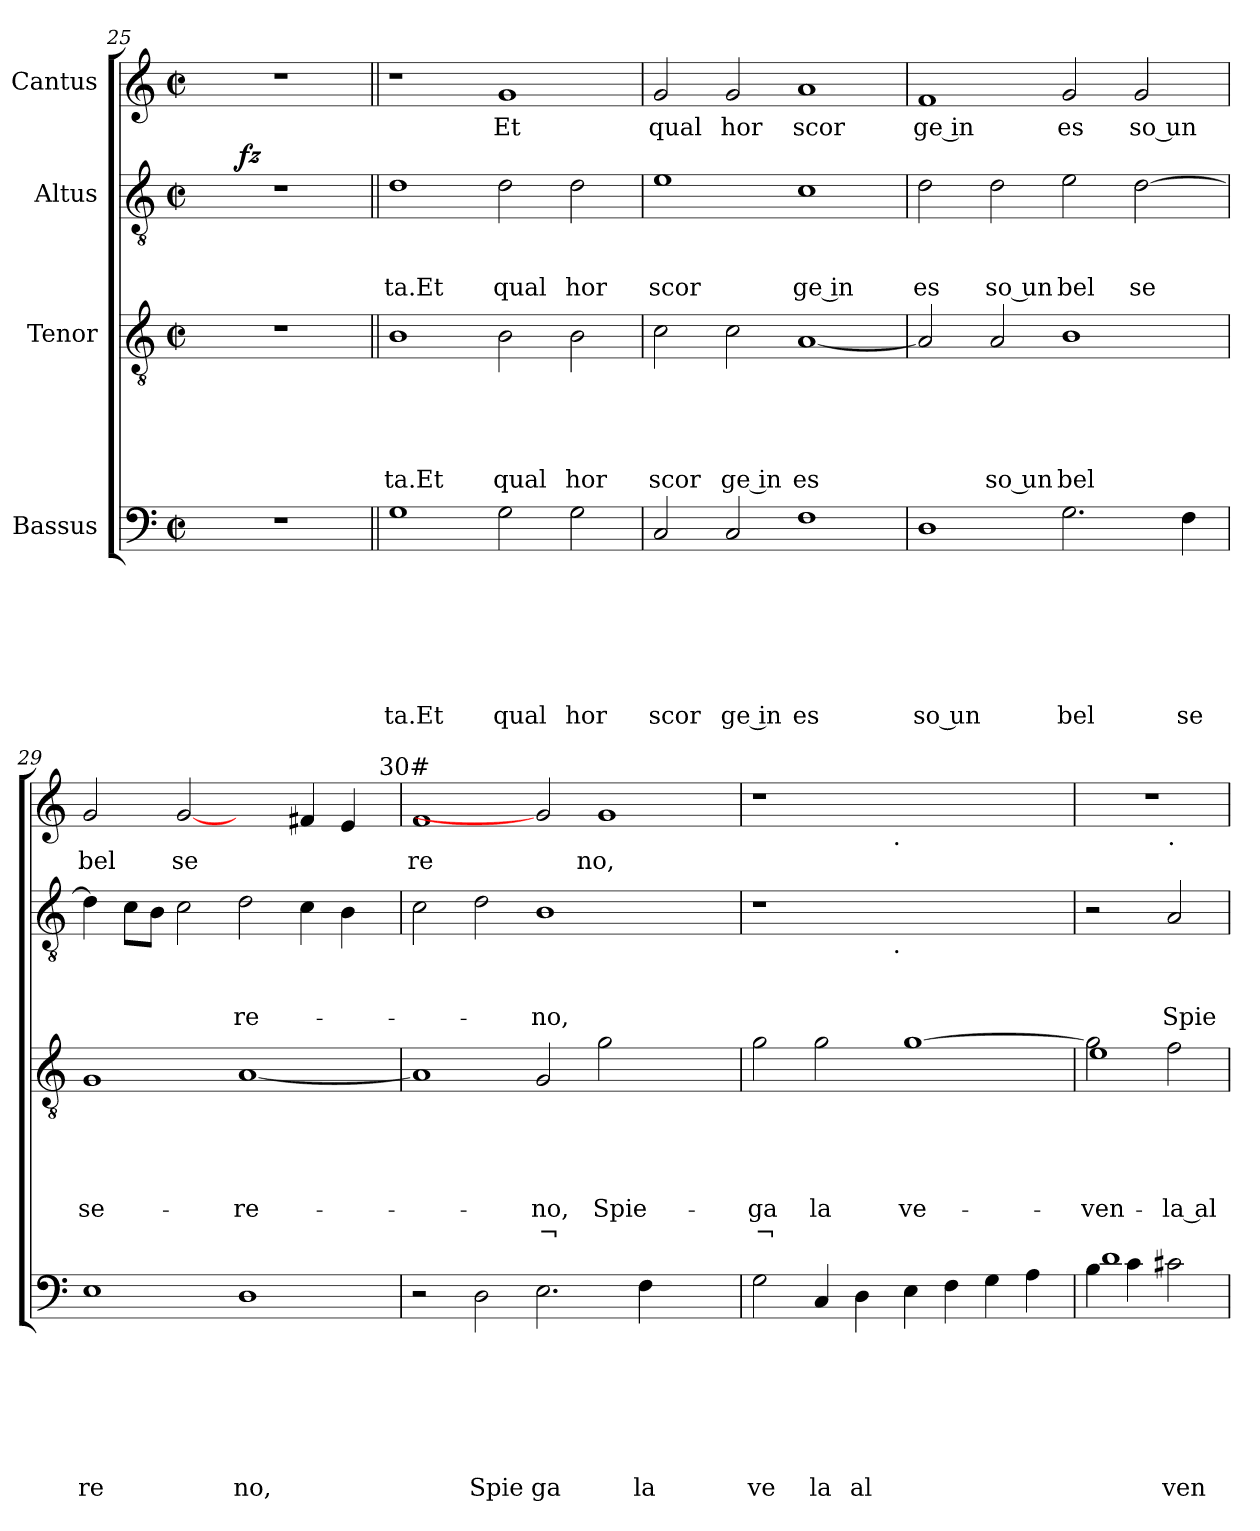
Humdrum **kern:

**kern	**text	**text	**text	**text	**text	**text	**text	**kern	**text	**text	**text	**text	**text	**text	**kern	**text	**text	**text	**dynam	**kern	**text
*part4	*part4	*part4	*part4	*part4	*part4	*part4	*part4	*part3	*part3	*part3	*part3	*part3	*part3	*part3	*part2	*part2	*part2	*part2	*part2	*part1	*part1
*staff4	*staff4	*staff4	*staff4	*staff4	*staff4	*staff4	*staff4	*staff3	*staff3	*staff3	*staff3	*staff3	*staff3	*staff3	*staff2	*staff2	*staff2	*staff2	*staff2	*staff1	*staff1
*I"Bassus	*	*	*	*	*	*	*	*I"Tenor	*	*	*	*	*	*	*I"Altus	*	*	*	*	*I"Cantus	*
*clefF4	*	*	*	*	*	*	*	*clefGv2	*	*	*	*	*	*	*clefGv2	*	*	*	*	*clefG2	*
*k[]	*	*	*	*	*	*	*	*k[]	*	*	*	*	*	*	*k[]	*	*	*	*	*k[]	*
*C:	*	*	*	*	*	*	*	*C:	*	*	*	*	*	*	*C:	*	*	*	*	*C:	*
*M2/2	*	*	*	*	*	*	*	*M2/2	*	*	*	*	*	*	*M2/2	*	*	*	*	*M2/2	*
*met(c|)	*	*	*	*	*	*	*	*met(c|)	*	*	*	*	*	*	*met(c|)	*	*	*	*	*met(c|)	*
=25	=25	=25	=25	=25	=25	=25	=25	=25	=25	=25	=25	=25	=25	=25	=25	=25	=25	=25	=25	=25	=25
*	*	*	*	*	*	*	*	*	*	*	*	*	*	*	*^	*	*	*	*	*	*
1r	.	.	.	.	.	.	.	1r	.	.	.	.	.	.	1r	8..ryy	.	.	.	.	1r	.
!	!	!	!	!	!	!	!	!	!	!	!	!	!	!	!	!	!	!	!	!LO:DY:a	!	!
.	.	.	.	.	.	.	.	.	.	.	.	.	.	.	.	2ryy	.	.	.	fz	.	.
.	.	.	.	.	.	.	.	.	.	.	.	.	.	.	.	4ryy	.	.	.	.	.	.
.	.	.	.	.	.	.	.	.	.	.	.	.	.	.	.	32ryy	.	.	.	.	.	.
=26||	=26||	=26||	=26||	=26||	=26||	=26||	=26||	=26||	=26||	=26||	=26||	=26||	=26||	=26||	=26||	=26||	=26||	=26||	=26||	=26||	=26||	=26||
!	!	!	!	!	!	!	!LO:LY:b:rj	!	!	!	!	!	!LO:LY:b:rj	!	!	!	!	!	!LO:LY:b:rj	!	!	!
*	*	*	*	*	*	*	*	*	*	*	*	*	*	*	*v	*v	*	*	*	*	*	*
1G	.	.	.	.	.	.	ta.Et	1B	.	.	.	.	ta.Et	.	1d	.	.	ta.Et	.	1r	.
!	!	!	!	!	!	!	!LO:LY:b	!	!	!	!	!	!LO:LY:b	!	!	!	!	!LO:LY:b	!	!	!LO:LY:b
2G\	.	.	.	.	.	.	qual	2B\	.	.	.	.	qual	.	2d\	.	.	qual	.	1g	Et
!	!	!	!	!	!	!	!LO:LY:b	!	!	!	!	!	!LO:LY:b	!	!	!	!	!LO:LY:b	!	!	!
2G\	.	.	.	.	.	.	hor	2B\	.	.	.	.	hor	.	2d\	.	.	hor	.	.	.
=27	=27	=27	=27	=27	=27	=27	=27	=27	=27	=27	=27	=27	=27	=27	=27	=27	=27	=27	=27	=27	=27
!	!	!	!	!	!	!	!LO:LY:b	!	!	!	!	!	!LO:LY:b	!	!	!	!	!LO:LY:b	!	!	!LO:LY:b
2C/	.	.	.	.	.	.	scor	2c\	.	.	.	.	scor	.	1e	.	.	scor	.	2g/	qual
!	!	!	!	!	!	!	!LO:LY:b:rj	!	!	!	!	!	!LO:LY:b:rj	!	!	!	!	!	!	!	!LO:LY:b
2C/	.	.	.	.	.	.	ge in	2c\	.	.	.	.	ge in	.	.	.	.	.	.	2g/	hor
!	!	!	!	!	!	!	!LO:LY:b	!	!	!	!	!	!LO:LY:b	!	!	!	!	!LO:LY:b:rj	!	!	!LO:LY:b
1F	.	.	.	.	.	.	es	[<1A	.	.	.	.	es	.	1c	.	.	ge in	.	1a	scor
=28	=28	=28	=28	=28	=28	=28	=28	=28	=28	=28	=28	=28	=28	=28	=28	=28	=28	=28	=28	=28	=28
!	!	!	!	!	!	!	!LO:LY:b:rj	!	!	!	!	!	!	!	!	!	!	!LO:LY:b	!	!	!LO:LY:b:rj
1D	.	.	.	.	.	.	so un	2A/]	.	.	.	.	.	.	2d\	.	.	es	.	1f	ge in
!	!	!	!	!	!	!	!	!	!	!	!	!	!LO:LY:b:rj	!	!	!	!	!LO:LY:b:rj	!	!	!
.	.	.	.	.	.	.	.	2A/	.	.	.	.	so un	.	2d\	.	.	so un	.	.	.
!	!	!	!	!	!	!	!LO:LY:b	!	!	!	!	!	!LO:LY:b	!	!	!	!	!LO:LY:b	!	!	!LO:LY:b
2.G\	.	.	.	.	.	.	bel	1B	.	.	.	.	bel	.	2e\	.	.	bel	.	2g/	es
!	!	!	!	!	!	!	!	!	!	!	!	!	!	!	!	!	!	!LO:LY:b	!	!	!LO:LY:b:rj
.	.	.	.	.	.	.	.	.	.	.	.	.	.	.	[<2d\	.	.	se	.	2g/	so un
!	!	!	!	!	!	!	!LO:LY:b	!	!	!	!	!	!	!	!	!	!	!	!	!	!
4F\	.	.	.	.	.	.	se	.	.	.	.	.	.	.	.	.	.	.	.	.	.
!!LO:LB:g=z
=29	=29	=29	=29	=29	=29	=29	=29	=29	=29	=29	=29	=29	=29	=29	=29	=29	=29	=29	=29	=29	=29
!	!	!	!	!	!	!	!LO:LY:b	!	!	!	!	!	!LO:LY:b	!	!	!	!	!	!	!	!LO:LY:b
*	*	*	*	*	*	*	*	*	*	*	*	*	*	*	*	*	*	*	*	*^	*
1E	.	.	.	.	.	.	re	1G	.	.	.	.	se-	.	4d\]	.	.	.	.	2g/	1ryy	bel
.	.	.	.	.	.	.	.	.	.	.	.	.	.	.	8c\L	.	.	.	.	.	.	.
.	.	.	.	.	.	.	.	.	.	.	.	.	.	.	8B\J	.	.	.	.	.	.	.
!	!	!	!	!	!	!	!	!	!	!	!	!	!	!	!	!	!	!	!	!	!	!LO:LY:b
.	.	.	.	.	.	.	.	.	.	.	.	.	.	.	2c\	.	.	.	.	[2g	.	se
!	!	!	!	!	!	!	!LO:LY:b	!	!	!	!	!	!LO:LY:b	!	!	!	!	!LO:LY:b	!	!	!	!
1D	.	.	.	.	.	.	no,	[<1A	.	.	.	.	-re-	.	2d\	.	.	re-	.	2ryy	2ryy	.
.	.	.	.	.	.	.	.	.	.	.	.	.	.	.	4c\	.	.	.	.	4f#/	4ryy	.
.	.	.	.	.	.	.	.	.	.	.	.	.	.	.	4B\	.	.	.	.	4e/	8ryy	.
.	.	.	.	.	.	.	.	.	.	.	.	.	.	.	.	.	.	.	.	.	32ryy	.
!	!	!	!	!	!	!	!	!	!	!	!	!	!	!	!	!	!	!	!	!	!LO:TX:a:t=30#	!
.	.	.	.	.	.	.	.	.	.	.	.	.	.	.	.	.	.	.	.	.	16.ryy	.
=30	=30	=30	=30	=30	=30	=30	=30	=30	=30	=30	=30	=30	=30	=30	=30	=30	=30	=30	=30	=30	=30	=30
!	!	!	!	!	!	!	!	!	!	!	!	!	!	!	!	!	!	!	!	!	!	!LO:LY:b
*	*	*	*	*	*	*	*	*	*	*	*	*	*	*	*	*	*	*	*	*v	*v	*
2r	.	.	.	.	.	.	.	1A]	.	.	.	.	.	.	2c\	.	.	.	.	1f	re
!	!	!	!	!	!	!	!LO:LY:b	!	!	!	!	!	!	!	!	!	!	!	!	!	!
2D\	.	.	.	.	.	.	Spie	.	.	.	.	.	.	.	2d\	.	.	.	.	.	.
!	!	!	!	!	!	!	!LO:LY:b	!	!	!	!	!	!LO:LY:b	!LO:LY:b	!	!	!	!LO:LY:b	!	!	!
2.E\	.	.	.	.	.	.	ga	2G/	.	.	.	.	-no,	¬	1B	.	.	-no,	.	2g]	.
!	!	!	!	!	!	!	!	!	!	!	!	!	!LO:LY:b	!	!	!	!	!	!	!	!LO:LY:b
.	.	.	.	.	.	.	.	2g\	.	.	.	.	Spie-	.	.	.	.	.	.	1g	no,
!	!	!	!	!	!	!	!LO:LY:b	!	!	!	!	!	!	!	!	!	!	!	!	!	!
4F\	.	.	.	.	.	.	la	.	.	.	.	.	.	.	.	.	.	.	.	.	.
2ryy	.	.	.	.	.	.	.	2ryy	.	.	.	.	.	.	2ryy	.	.	.	.	.	.
=31	=31	=31	=31	=31	=31	=31	=31	=31	=31	=31	=31	=31	=31	=31	=31	=31	=31	=31	=31	=31	=31
!	!	!	!	!	!	!	!LO:LY:b	!	!	!	!	!	!LO:LY:b	!LO:LY:b	!	!	!	!	!	!	!
*	*	*	*	*	*	*	*	*	*	*	*	*	*	*	*^	*	*	*	*	*^	*
2G\	.	.	.	.	.	.	ve	2g\	.	.	.	.	-ga	¬	1r	2ryy	.	.	.	.	1r	2ryy	.
!	!	!	!	!	!	!	!LO:LY:b	!	!	!	!	!	!LO:LY:b	!	!	!	!	!	!	!	!	!	!
4C/	.	.	.	.	.	.	la	2g\	.	.	.	.	la	.	.	4...ryy	.	.	.	.	.	4...ryy	.
!	!	!	!	!	!	!	!LO:LY:b	!	!	!	!	!	!	!	!	!	!	!	!	!	!	!	!
4D\	.	.	.	.	.	.	al	.	.	.	.	.	.	.	.	.	.	.	.	.	.	.	.
!	!	!	!	!	!	!	!	!	!	!	!	!	!	!	!	!	!	!	!	!	!	!LO:TX:b:t=.	!
!	!	!	!	!	!	!	!	!	!	!	!	!	!	!	!	!LO:TX:b:t=.	!	!	!	!	!	!	!
.	.	.	.	.	.	.	.	.	.	.	.	.	.	.	.	1ryy	.	.	.	.	.	1ryy	.
!	!	!	!	!	!	!	!	!	!	!	!	!	!LO:LY:b	!	!	!	!	!	!	!	!	!	!
4E\	.	.	.	.	.	.	.	[>1g	.	.	.	.	ve-	.	1ryy	.	.	.	.	.	1ryy	.	.
4F\	.	.	.	.	.	.	.	.	.	.	.	.	.	.	.	.	.	.	.	.	.	.	.
4G\	.	.	.	.	.	.	.	.	.	.	.	.	.	.	.	.	.	.	.	.	.	.	.
4A\	.	.	.	.	.	.	.	.	.	.	.	.	.	.	.	.	.	.	.	.	.	.	.
.	.	.	.	.	.	.	.	.	.	.	.	.	.	.	.	32ryy	.	.	.	.	.	32ryy	.
=32	=32	=32	=32	=32	=32	=32	=32	=32	=32	=32	=32	=32	=32	=32	=32	=32	=32	=32	=32	=32	=32	=32	=32
*^	*	*	*	*	*	*	*	*^	*	*	*	*	*	*	*	*	*	*	*	*	*	*	*
!	!	!	!	!	!	!	!	!	!	!	!	!	!	!	!LO:LY:b	!	!	!	!	!	!	!	!	!	!
*	*	*	*	*	*	*	*	*	*	*	*	*	*	*	*	*	*v	*v	*	*	*	*	*	*	*
4B\	1d	.	.	.	.	.	.	.	2g\]	1e	.	.	.	.	ven-	.	2r	.	.	.	.	1r	2ryy	.
4c\	.	.	.	.	.	.	.	.	.	.	.	.	.	.	.	.	.	.	.	.	.	.	.	.
!	!	!	!	!	!	!	!	!	!	!	!	!	!	!	!	!	!	!	!	!	!	!	!LO:TX:b:t=.	!
!	!	!	!	!	!	!	!	!LO:LY:b	!	!	!	!	!	!	!LO:LY:b:rj	!	!	!	!	!LO:LY:b	!	!	!	!
2c#\	.	.	.	.	.	.	.	ven	2f\	.	.	.	.	.	-la al	.	2A/	.	.	Spie-	.	.	2ryy	.
*v	*v	*	*	*	*	*	*	*	*	*	*	*	*	*	*	*	*	*	*	*	*	*v	*v	*
*	*	*	*	*	*	*	*	*v	*v	*	*	*	*	*	*	*	*	*	*	*	*	*
=	=	=	=	=	=	=	=	=	=	=	=	=	=	=	=	=	=	=	=	=	=
*-	*-	*-	*-	*-	*-	*-	*-	*-	*-	*-	*-	*-	*-	*-	*-	*-	*-	*-	*-	*-	*-
